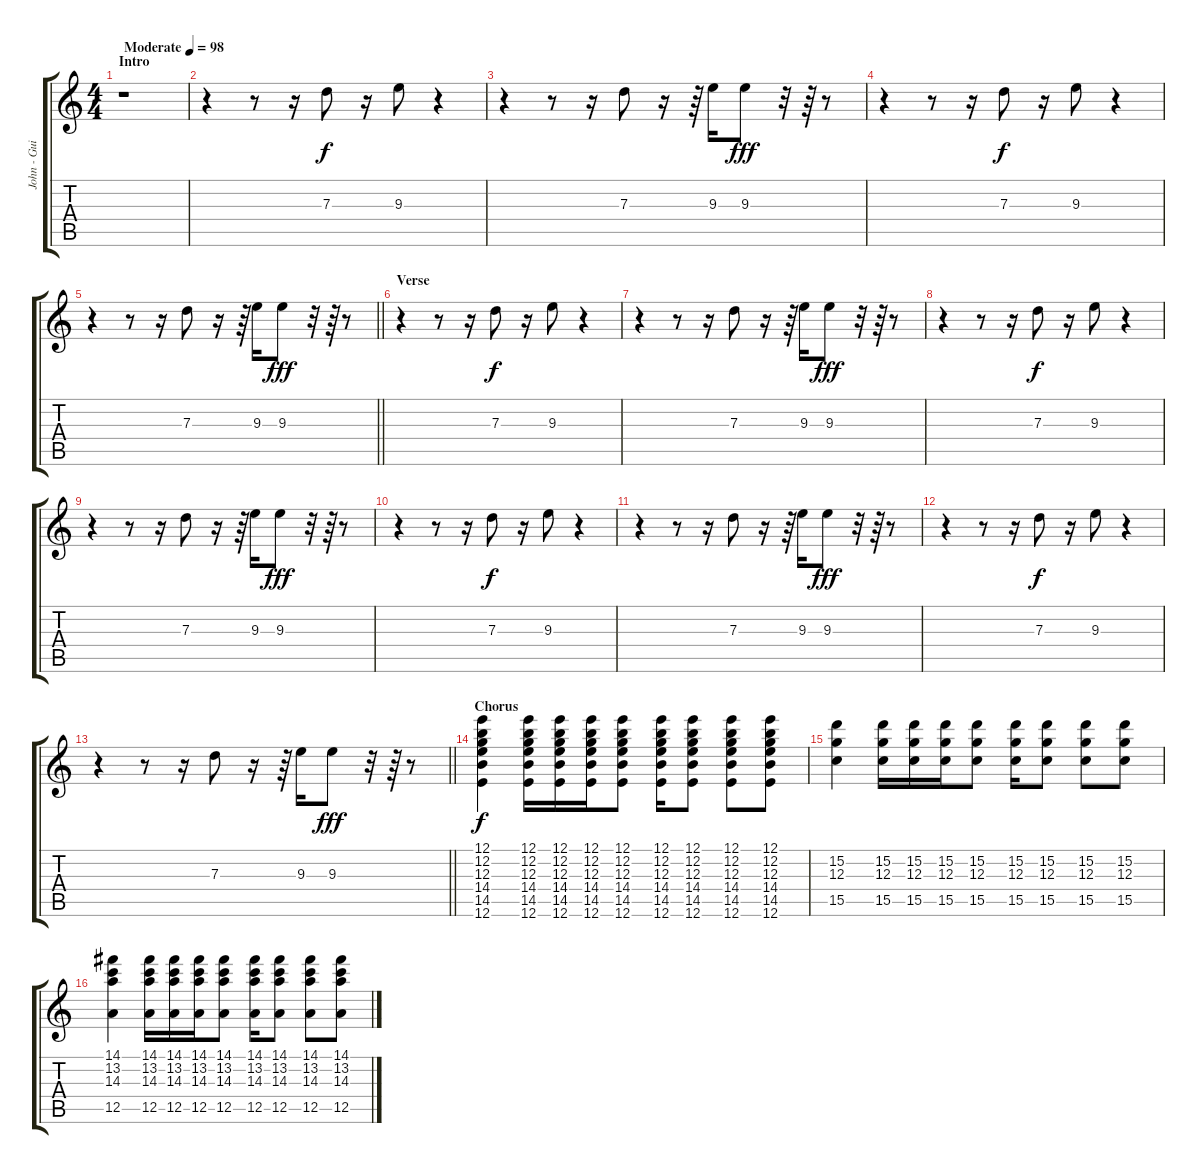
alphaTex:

\track ("John - Guitar 1" "John - Gui") {instrument electricguitarclean}
\staff {score tabs}
\tuning (E4 B3 G3 D3 A2 E2) {hide}
\ts (4 4)
\section ("" "Intro")
\tempo (98 "Moderate")
\clef g2
\ks c
r.1{dy f instrument electricguitarclean} |
r.4 r.8 r.16 7.3.8 r.16 9.3.8 r.4 |
r.4 r.8 r.16 7.3.8 r.16 r.64 9.3.16 9.3.8{dy fff} r.32 r.64 r.8 |
r.4 r.8 r.16 7.3.8{dy f} r.16 9.3.8 r.4 |
\barLineRight lightlight
r.4 r.8 r.16 7.3.8 r.16 r.64 9.3.16 9.3.8{dy fff} r.32 r.64 r.8 |
\section ("" "Verse")
r.4 r.8 r.16 7.3.8{dy f} r.16 9.3.8 r.4 |
r.4 r.8 r.16 7.3.8 r.16 r.64 9.3.16 9.3.8{dy fff} r.32 r.64 r.8 |
r.4 r.8 r.16 7.3.8{dy f} r.16 9.3.8 r.4 |
r.4 r.8 r.16 7.3.8 r.16 r.64 9.3.16 9.3.8{dy fff} r.32 r.64 r.8 |
r.4 r.8 r.16 7.3.8{dy f} r.16 9.3.8 r.4 |
r.4 r.8 r.16 7.3.8 r.16 r.64 9.3.16 9.3.8{dy fff} r.32 r.64 r.8 |
r.4 r.8 r.16 7.3.8{dy f} r.16 9.3.8 r.4 |
\barLineRight lightlight
r.4 r.8 r.16 7.3.8 r.16 r.64 9.3.16 9.3.8{dy fff} r.32 r.64 r.8 |
\section ("" "Chorus")
(12.1 12.2 12.3 14.4 14.5 12.6).4{dy f} (12.1 12.2 12.3 14.4 14.5 12.6).16 (12.1 12.2 12.3 14.4 14.5 12.6).16 (12.1 12.2 12.3 14.4 14.5 12.6).16 (12.1 12.2 12.3 14.4 14.5 12.6).8 (12.1 12.2 12.3 14.4 14.5 12.6).16 (12.1 12.2 12.3 14.4 14.5 12.6).8 (12.1 12.2 12.3 14.4 14.5 12.6).8 (12.1 12.2 12.3 14.4 14.5 12.6).8 |
(15.2 12.3 15.5).4 (15.2 12.3 15.5).16 (15.2 12.3 15.5).16 (15.2 12.3 15.5).16 (15.2 12.3 15.5).8 (15.2 12.3 15.5).16 (15.2 12.3 15.5).8 (15.2 12.3 15.5).8 (15.2 12.3 15.5).8 |
(14.1 13.2 14.3 12.5).4 (14.1 13.2 14.3 12.5).16 (14.1 13.2 14.3 12.5).16 (14.1 13.2 14.3 12.5).16 (14.1 13.2 14.3 12.5).8 (14.1 13.2 14.3 12.5).16 (14.1 13.2 14.3 12.5).8 (14.1 13.2 14.3 12.5).8 (14.1 13.2 14.3 12.5).8
